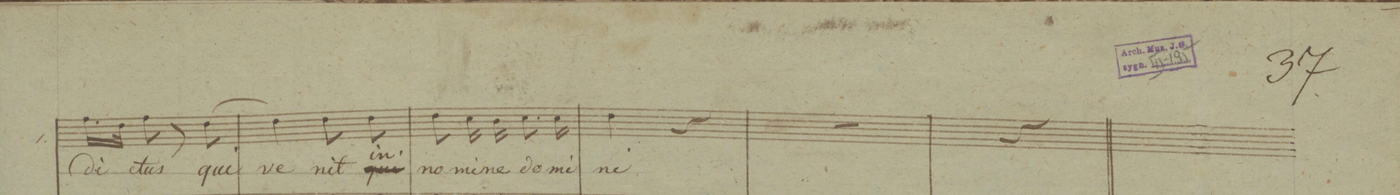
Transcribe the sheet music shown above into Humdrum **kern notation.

**kern	**text
*I"Canto	*
*clefC1	*
*k[b-e-]	*
*M2/4	*
16.dd\LL	-di-
32b-\JJk	.
8dd\	-ctus
8r	.
[8b-\	qui
=58	=58
4b-\]	ve-
8b-\	-nit
8b-\	in
=59	=59
8b-\	no-
16a\	-mi-
16g\	-ne
8.a\	do-
16a\	-mi-
=60	=60
4b-\	-ni
4r	.
=61	=61
2r	.
=62	=62
4r	.
==	==
*-	*-
